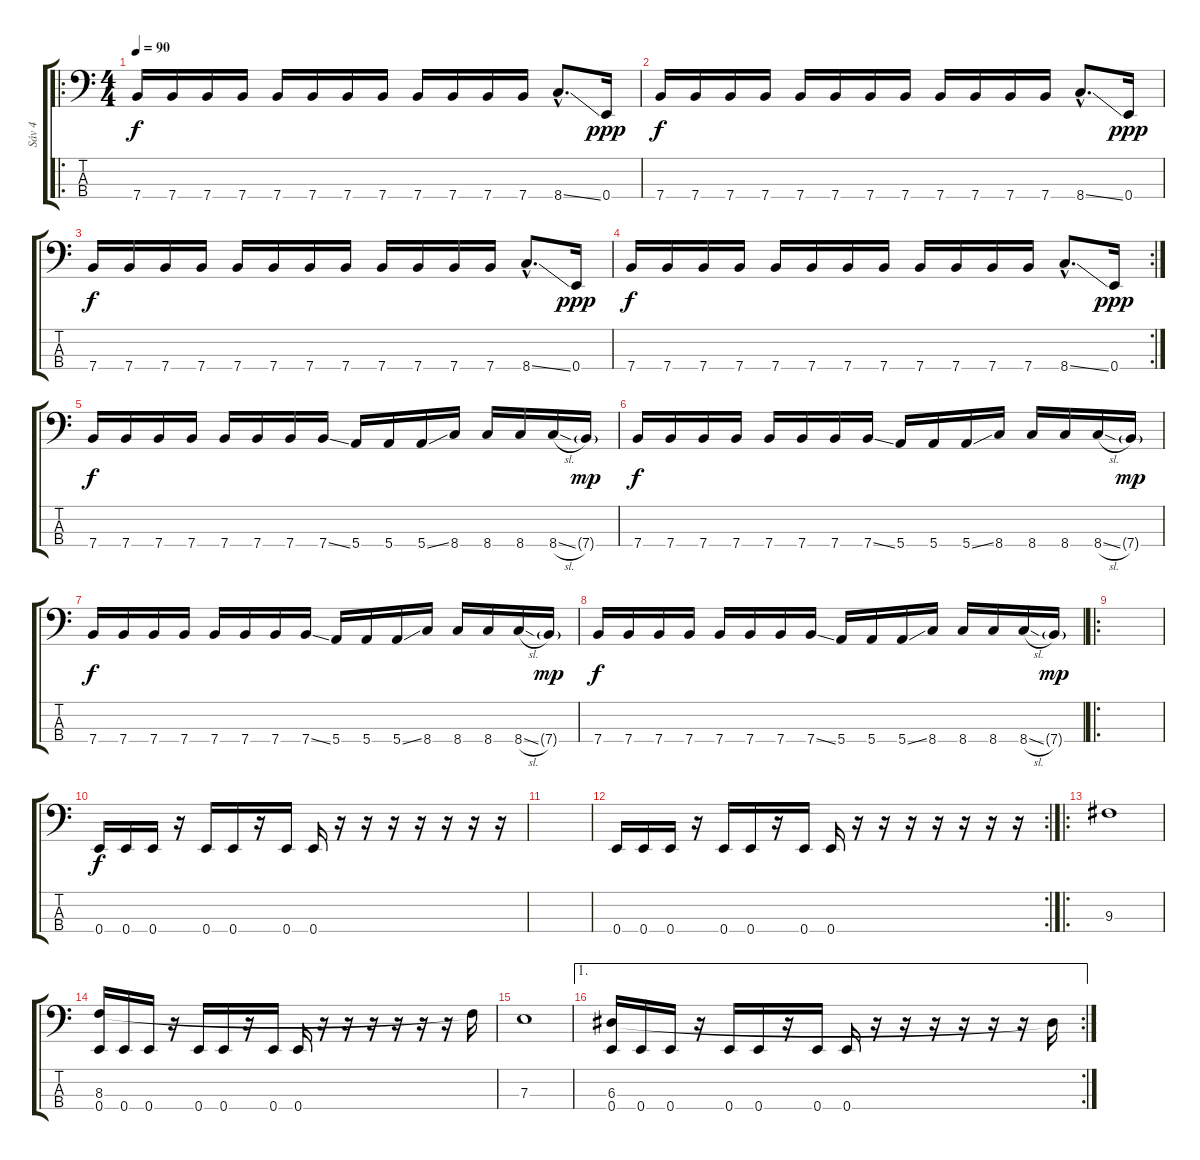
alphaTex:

\track ("Sáv 4" "Sáv 4") {instrument electricbassfinger}
\staff {score tabs}
\tuning (G2 D2 A1 E1) {hide}
\ro
\ts (4 4)
\tempo 90
\clef f4
\ks c
7.4.16{dy f} 7.4.16 7.4.16 7.4.16 7.4.16 7.4.16 7.4.16 7.4.16 7.4.16 7.4.16 7.4.16 7.4.16 8.4{ss hac}.8{d} 0.4.16{dy ppp} |
7.4.16{dy f} 7.4.16 7.4.16 7.4.16 7.4.16 7.4.16 7.4.16 7.4.16 7.4.16 7.4.16 7.4.16 7.4.16 8.4{ss hac}.8{d} 0.4.16{dy ppp} |
7.4.16{dy f} 7.4.16 7.4.16 7.4.16 7.4.16 7.4.16 7.4.16 7.4.16 7.4.16 7.4.16 7.4.16 7.4.16 8.4{ss hac}.8{d} 0.4.16{dy ppp} |
\rc 2
7.4.16{dy f} 7.4.16 7.4.16 7.4.16 7.4.16 7.4.16 7.4.16 7.4.16 7.4.16 7.4.16 7.4.16 7.4.16 8.4{ss hac}.8{d} 0.4.16{dy ppp} |
7.4.16{dy f} 7.4.16 7.4.16 7.4.16 7.4.16 7.4.16 7.4.16 7.4{ss}.16 5.4.16 5.4.16 5.4{ss}.16 8.4.16 8.4.16 8.4.16 8.4{sl}.16 7.4{g}.16{dy mp} |
7.4.16{dy f} 7.4.16 7.4.16 7.4.16 7.4.16 7.4.16 7.4.16 7.4{ss}.16 5.4.16 5.4.16 5.4{ss}.16 8.4.16 8.4.16 8.4.16 8.4{sl}.16 7.4{g}.16{dy mp} |
7.4.16{dy f} 7.4.16 7.4.16 7.4.16 7.4.16 7.4.16 7.4.16 7.4{ss}.16 5.4.16 5.4.16 5.4{ss}.16 8.4.16 8.4.16 8.4.16 8.4{sl}.16 7.4{g}.16{dy mp} |
7.4.16{dy f} 7.4.16 7.4.16 7.4.16 7.4.16 7.4.16 7.4.16 7.4{ss}.16 5.4.16 5.4.16 5.4{ss}.16 8.4.16 8.4.16 8.4.16 8.4{sl}.16 7.4{g}.16{dy mp} |
\ro
|
0.4.16{dy f} 0.4.16 0.4.16 r.16 0.4.16 0.4.16 r.16 0.4.16 0.4.16 r.16 r.16 r.16 r.16 r.16 r.16 r.16 |
|
\rc 2
0.4.16 0.4.16 0.4.16 r.16 0.4.16 0.4.16 r.16 0.4.16 0.4.16 r.16 r.16 r.16 r.16 r.16 r.16 r.16 |
\ro
9.3.1 |
(8.3 0.4).16 0.4.16 0.4.16 r.16 0.4.16 0.4.16 r.16 0.4.16 0.4.16 r.16 r.16 r.16 r.16 r.16 r.16 8.3{t}.16 |
7.3.1 |
\ae 1
\rc 2
(6.3 0.4).16 0.4.16 0.4.16 r.16 0.4.16 0.4.16 r.16 0.4.16 0.4.16 r.16 r.16 r.16 r.16 r.16 r.16 6.3{t}.16
